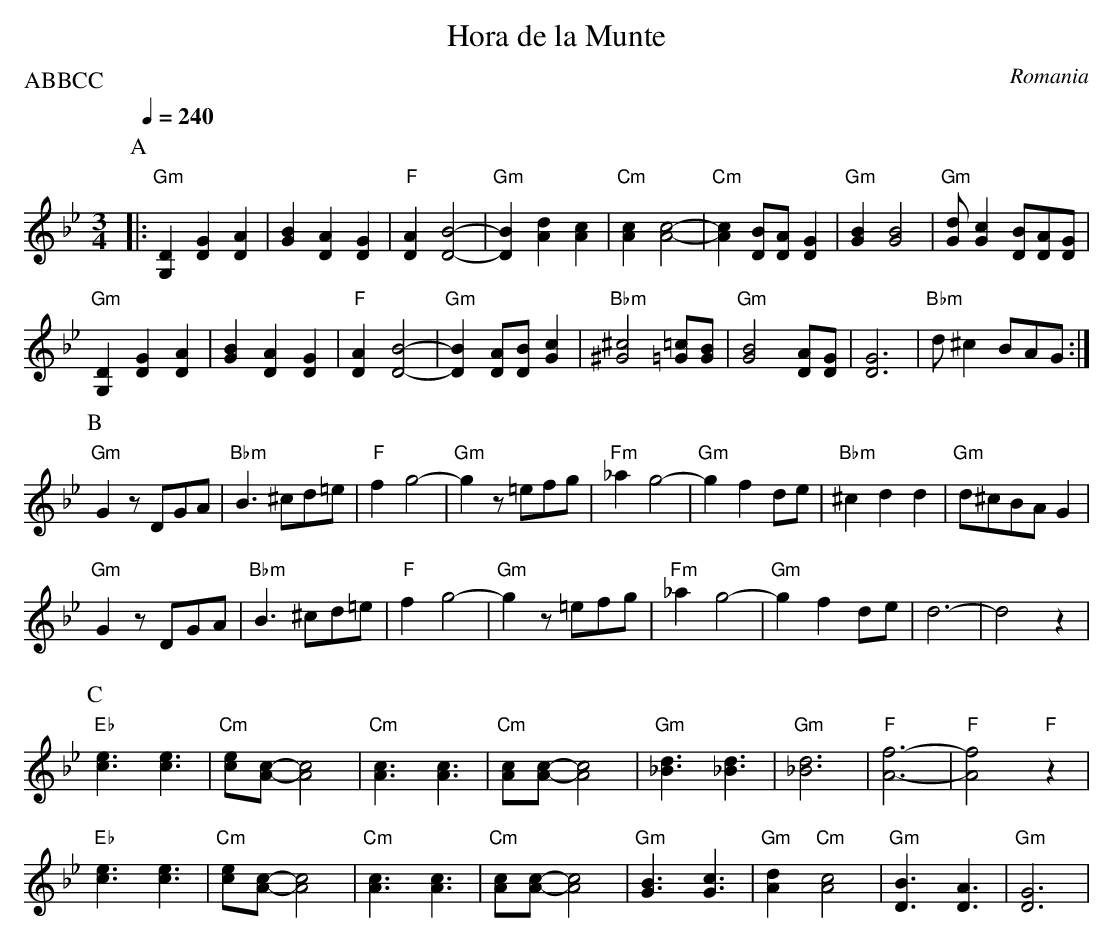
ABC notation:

X:1
T:Hora de la Munte
O:Romania
P:ABBCC
M:3/4
L:1/8
Q:1/4=240
K:Gm
P:A
|: "Gm"[G,2D2][D2G2][D2A2] | [G2B2][D2A2][D2G2]| "F"[D2A2][D4-B4-] |\
"Gm"[D2B2][A2d2][A2c2] | "Cm"[A2c2][A4-c4-] | "Cm"[A2c2][DB][DA][D2G2] |\
"Gm"[G2B2][G4B4] | "Gm"[Gd][G2c2][DB][DA][DG] |
"Gm"[G,2D2][D2G2][D2A2] | [G2B2][D2A2][D2G2] |"F" [D2A2][D4-B4-] |\
"Gm"[D2B2][DA][DB][G2c2] | "Bbm"[^G4^c4][=G=c][GB] |\
"Gm"[G4B4][DA][DG]| [D6G6] |"Bbm"d^c2BAG:|
P:B
"Gm"G2zDGA|"Bbm"B3^cd=e|"F"f2g4-|"Gm"g2z=efg|\
"Fm"_a2g4-|"Gm"g2f2de|"Bbm"^c2d2d2|"Gm"d^cBAG2|
"Gm"G2zDGA|"Bbm"B3^cd=e|"F"f2g4-|"Gm"g2z=efg|\
"Fm"_a2g4-|"Gm"g2f2de|d6-|d4z2|
P:C
"Eb"[c3e3][c3e3]|"Cm"[ce][A1-c1-][A4c4] | "Cm"[A3c3][A3c3] |\
"Cm"[Ac][A1-c1-][A4c4] |\
"Gm"[_B3d3][_B3d3] |"Gm"[_B6d6] | "F"[A6-f6-] | "F"[A4f4]"F"z2|
"Eb"[c3e3][c3e3] |"Cm"[ce][A1-c1-][A4c4] | "Cm"[A3c3][A3c3] |\
"Cm"[Ac][A1-c1-][A4c4] |\
"Gm"[G3B3][G3c3] |"Gm"[A2d2]"Cm"[A4c4] |"Gm"[D3B3][D3A3] |"Gm"[D6G6]|
